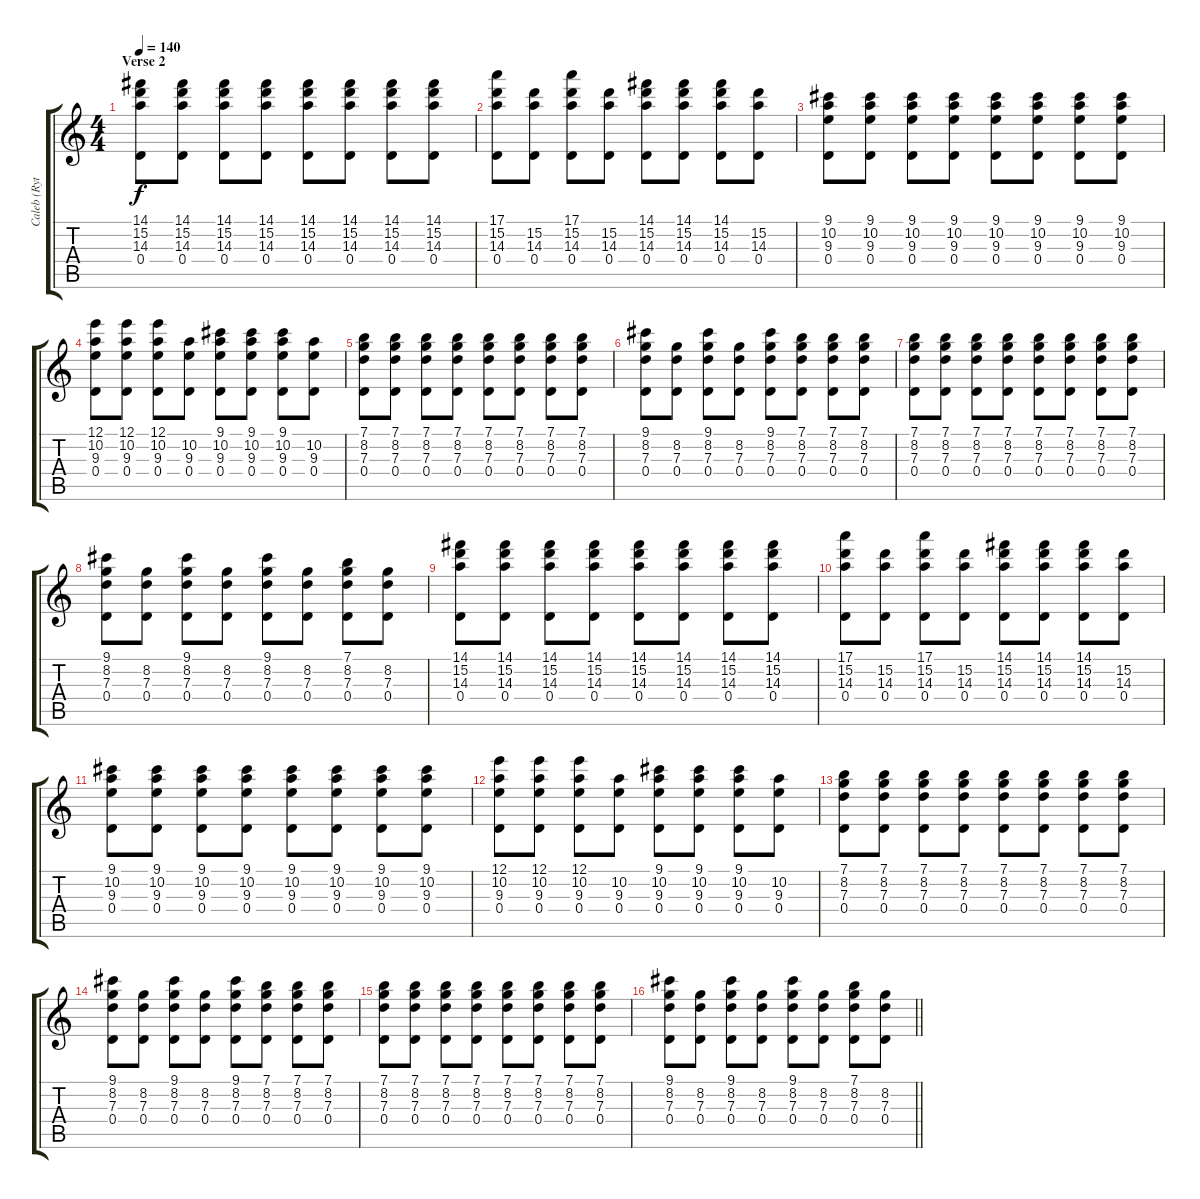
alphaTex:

\track ("Caleb (Rythm Guitar)" "Caleb (Ryt") {instrument electricguitarclean}
\staff {score tabs}
\tuning (E4 B3 G3 D3 A2 E2) {hide}
\ts (4 4)
\section ("" "Verse 2")
\tempo 140
\clef g2
\ks c
(14.1 15.2 14.3 0.4).8{dy f} (14.1 15.2 14.3 0.4).8 (14.1 15.2 14.3 0.4).8 (14.1 15.2 14.3 0.4).8 (14.1 15.2 14.3 0.4).8 (14.1 15.2 14.3 0.4).8 (14.1 15.2 14.3 0.4).8 (14.1 15.2 14.3 0.4).8 |
(17.1 15.2 14.3 0.4).8 (15.2 14.3 0.4).8 (17.1 15.2 14.3 0.4).8 (15.2 14.3 0.4).8 (14.1 15.2 14.3 0.4).8 (14.1 15.2 14.3 0.4).8 (14.1 15.2 14.3 0.4).8 (15.2 14.3 0.4).8 |
(9.1 10.2 9.3 0.4).8 (9.1 10.2 9.3 0.4).8 (9.1 10.2 9.3 0.4).8 (9.1 10.2 9.3 0.4).8 (9.1 10.2 9.3 0.4).8 (9.1 10.2 9.3 0.4).8 (9.1 10.2 9.3 0.4).8 (9.1 10.2 9.3 0.4).8 |
(12.1 10.2 9.3 0.4).8 (12.1 10.2 9.3 0.4).8 (12.1 10.2 9.3 0.4).8 (10.2 9.3 0.4).8 (9.1 10.2 9.3 0.4).8 (9.1 10.2 9.3 0.4).8 (9.1 10.2 9.3 0.4).8 (10.2 9.3 0.4).8 |
(7.1 8.2 7.3 0.4).8 (7.1 8.2 7.3 0.4).8 (7.1 8.2 7.3 0.4).8 (7.1 8.2 7.3 0.4).8 (7.1 8.2 7.3 0.4).8 (7.1 8.2 7.3 0.4).8 (7.1 8.2 7.3 0.4).8 (7.1 8.2 7.3 0.4).8 |
(9.1 8.2 7.3 0.4).8 (8.2 7.3 0.4).8 (9.1 8.2 7.3 0.4).8 (8.2 7.3 0.4).8 (9.1 8.2 7.3 0.4).8 (7.1 8.2 7.3 0.4).8 (7.1 8.2 7.3 0.4).8 (7.1 8.2 7.3 0.4).8 |
(7.1 8.2 7.3 0.4).8 (7.1 8.2 7.3 0.4).8 (7.1 8.2 7.3 0.4).8 (7.1 8.2 7.3 0.4).8 (7.1 8.2 7.3 0.4).8 (7.1 8.2 7.3 0.4).8 (7.1 8.2 7.3 0.4).8 (7.1 8.2 7.3 0.4).8 |
(9.1 8.2 7.3 0.4).8 (8.2 7.3 0.4).8 (9.1 8.2 7.3 0.4).8 (8.2 7.3 0.4).8 (9.1 8.2 7.3 0.4).8 (8.2 7.3 0.4).8 (7.1 8.2 7.3 0.4).8 (8.2 7.3 0.4).8 |
(14.1 15.2 14.3 0.4).8 (14.1 15.2 14.3 0.4).8 (14.1 15.2 14.3 0.4).8 (14.1 15.2 14.3 0.4).8 (14.1 15.2 14.3 0.4).8 (14.1 15.2 14.3 0.4).8 (14.1 15.2 14.3 0.4).8 (14.1 15.2 14.3 0.4).8 |
(17.1 15.2 14.3 0.4).8 (15.2 14.3 0.4).8 (17.1 15.2 14.3 0.4).8 (15.2 14.3 0.4).8 (14.1 15.2 14.3 0.4).8 (14.1 15.2 14.3 0.4).8 (14.1 15.2 14.3 0.4).8 (15.2 14.3 0.4).8 |
(9.1 10.2 9.3 0.4).8 (9.1 10.2 9.3 0.4).8 (9.1 10.2 9.3 0.4).8 (9.1 10.2 9.3 0.4).8 (9.1 10.2 9.3 0.4).8 (9.1 10.2 9.3 0.4).8 (9.1 10.2 9.3 0.4).8 (9.1 10.2 9.3 0.4).8 |
(12.1 10.2 9.3 0.4).8 (12.1 10.2 9.3 0.4).8 (12.1 10.2 9.3 0.4).8 (10.2 9.3 0.4).8 (9.1 10.2 9.3 0.4).8 (9.1 10.2 9.3 0.4).8 (9.1 10.2 9.3 0.4).8 (10.2 9.3 0.4).8 |
(7.1 8.2 7.3 0.4).8 (7.1 8.2 7.3 0.4).8 (7.1 8.2 7.3 0.4).8 (7.1 8.2 7.3 0.4).8 (7.1 8.2 7.3 0.4).8 (7.1 8.2 7.3 0.4).8 (7.1 8.2 7.3 0.4).8 (7.1 8.2 7.3 0.4).8 |
(9.1 8.2 7.3 0.4).8 (8.2 7.3 0.4).8 (9.1 8.2 7.3 0.4).8 (8.2 7.3 0.4).8 (9.1 8.2 7.3 0.4).8 (7.1 8.2 7.3 0.4).8 (7.1 8.2 7.3 0.4).8 (7.1 8.2 7.3 0.4).8 |
(7.1 8.2 7.3 0.4).8 (7.1 8.2 7.3 0.4).8 (7.1 8.2 7.3 0.4).8 (7.1 8.2 7.3 0.4).8 (7.1 8.2 7.3 0.4).8 (7.1 8.2 7.3 0.4).8 (7.1 8.2 7.3 0.4).8 (7.1 8.2 7.3 0.4).8 |
\barLineRight lightlight
(9.1 8.2 7.3 0.4).8 (8.2 7.3 0.4).8 (9.1 8.2 7.3 0.4).8 (8.2 7.3 0.4).8 (9.1 8.2 7.3 0.4).8 (8.2 7.3 0.4).8 (7.1 8.2 7.3 0.4).8 (8.2 7.3 0.4).8
